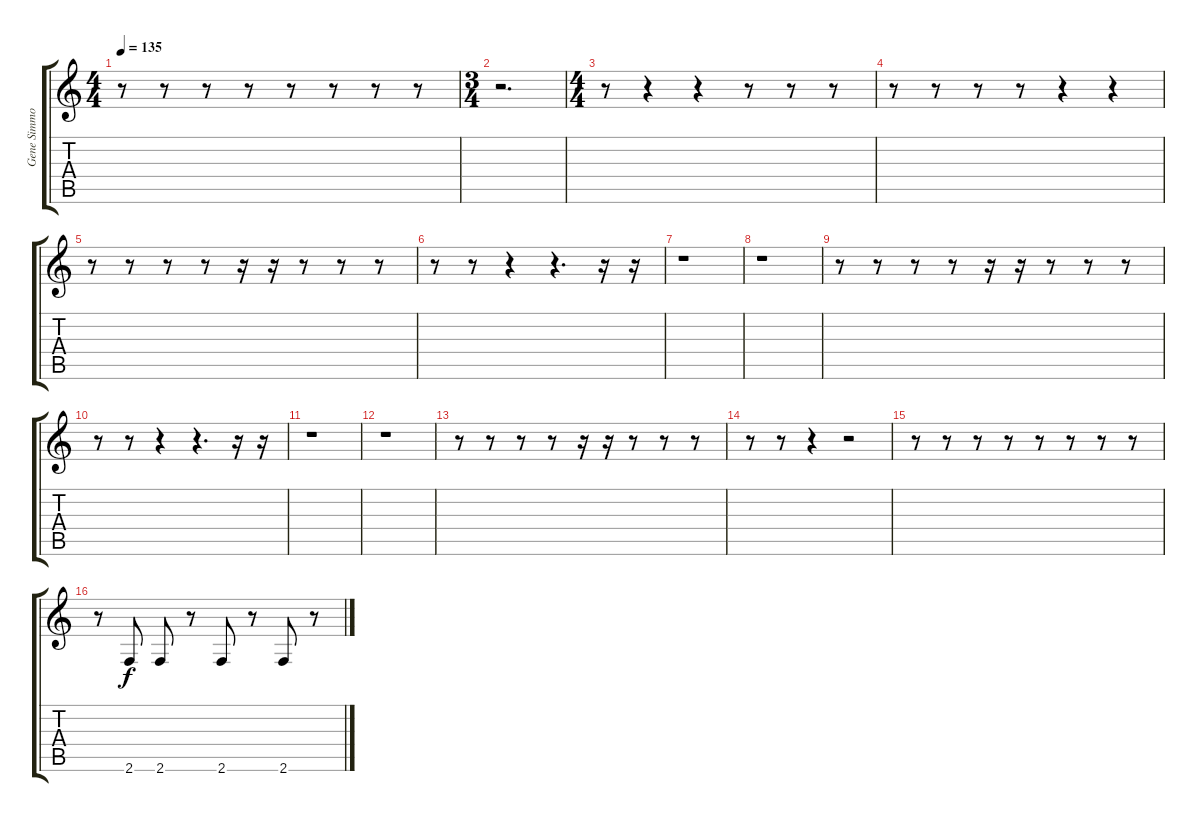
\track ("Gene Simmons" "Gene Simmo") {instrument electricbasspick}
\staff {score tabs}
\tuning (Eb4 Bb3 Gb3 Db3 Ab2 Eb2) {hide}
\ts (4 4)
\tempo 135
\clef g2
\ks c
r.8{dy f} r.8 r.8 r.8 r.8 r.8 r.8 r.8 |
\ts (3 4)
r.2{d} |
\ts (4 4)
r.8 r.4 r.4 r.8 r.8 r.8 |
r.8 r.8 r.8 r.8 r.4 r.4 |
r.8 r.8 r.8 r.8 r.16 r.16 r.8 r.8 r.8 |
r.8 r.8 r.4 r.4{d} r.16 r.16 |
r.1 |
r.1 |
r.8 r.8 r.8 r.8 r.16 r.16 r.8 r.8 r.8 |
r.8 r.8 r.4 r.4{d} r.16 r.16 |
r.1 |
r.1 |
r.8 r.8 r.8 r.8 r.16 r.16 r.8 r.8 r.8 |
r.8 r.8 r.4 r.2 |
r.8 r.8 r.8 r.8 r.8 r.8 r.8 r.8 |
r.8 2.6.8 2.6.8 r.8 2.6.8 r.8 2.6.8 r.8
